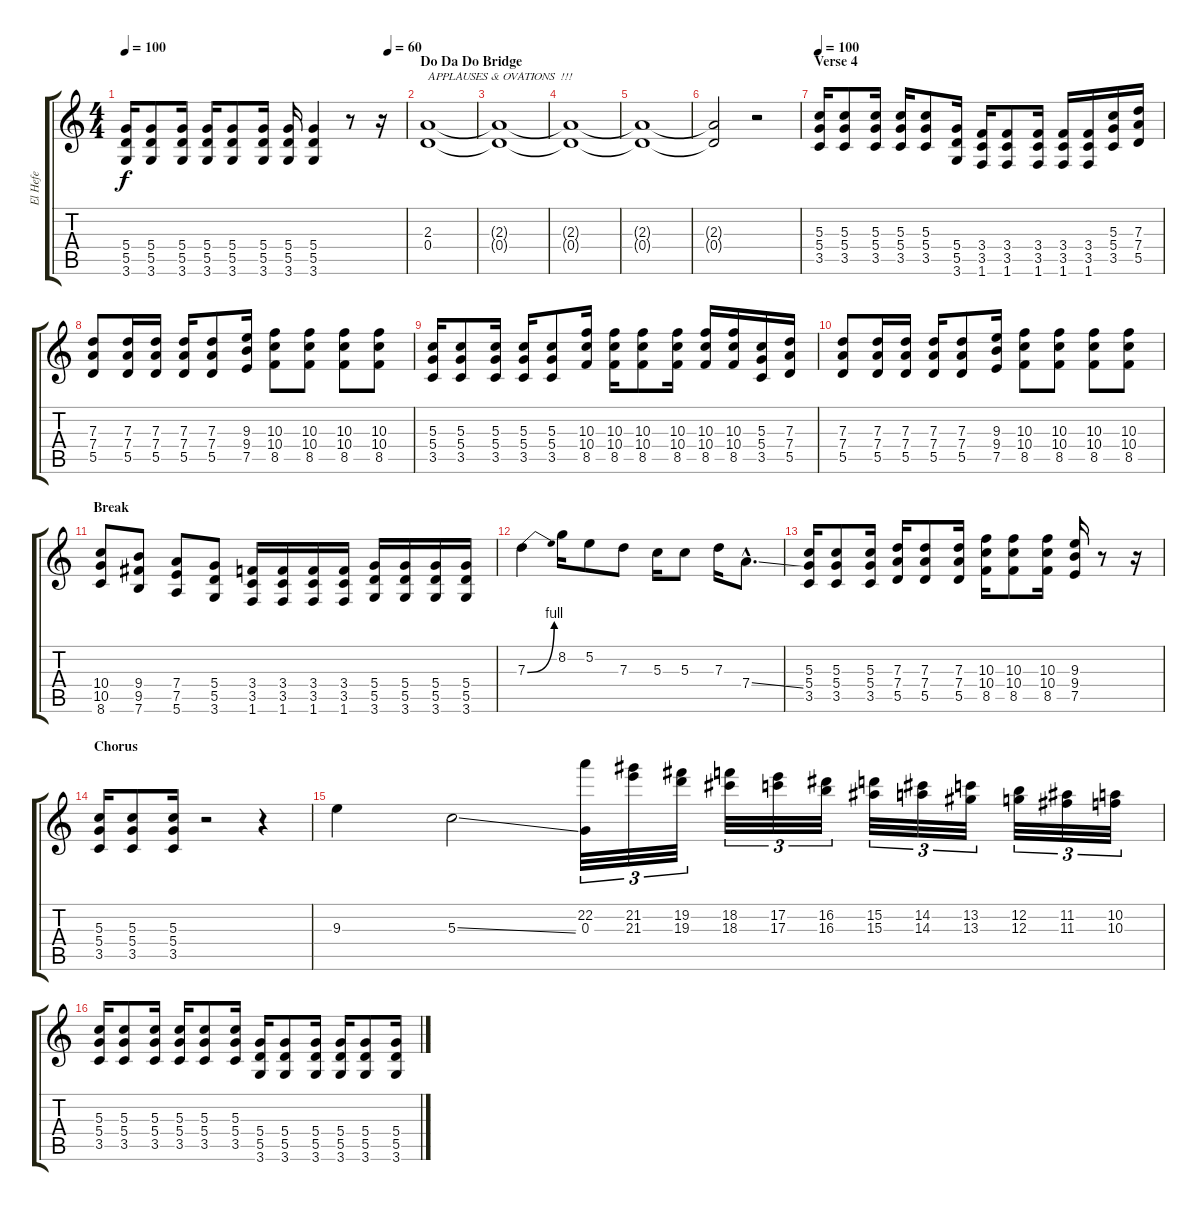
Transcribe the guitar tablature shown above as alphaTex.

\track ("El Hefe" "El Hefe") {instrument overdrivenguitar}
\staff {score tabs}
\tuning (E4 B3 G3 D3 A2 E2) {hide}
\ts (4 4)
\tempo 100
\tempo (60 0.9375)
\clef g2
\ks c
(5.4 5.5 3.6).16{dy f} (5.4 5.5 3.6).8 (5.4 5.5 3.6).16 (5.4 5.5 3.6).16 (5.4 5.5 3.6).8 (5.4 5.5 3.6).16 (5.4 5.5 3.6).16 (5.4 5.5 3.6).4 r.8 r.16 |
\section ("" "Do Da Do Bridge")
(2.3 0.4).1{txt "APPLAUSES & OVATIONS  !!!" volume 9 instrument applause} |
(2.3{t} 0.4{t}).1 |
(2.3{t} 0.4{t}).1 |
(2.3{t} 0.4{t}).1 |
(2.3{t} 0.4{t}).2 r.2{volume 14 instrument overdrivenguitar} |
\section ("" "Verse 4")
\tempo 100
(5.3 5.4 3.5).16 (5.3 5.4 3.5).8 (5.3 5.4 3.5).16 (5.3 5.4 3.5).16 (5.3 5.4 3.5).8 (5.4 5.5 3.6).16 (3.4 3.5 1.6).16 (3.4 3.5 1.6).8 (3.4 3.5 1.6).16 (3.4 3.5 1.6).16 (3.4 3.5 1.6).16 (5.3 5.4 3.5).16 (7.3 7.4 5.5).16 |
(7.3 7.4 5.5).8 (7.3 7.4 5.5).16 (7.3 7.4 5.5).16 (7.3 7.4 5.5).16 (7.3 7.4 5.5).8 (9.3 9.4 7.5).16 (10.3 10.4 8.5).8 (10.3 10.4 8.5).8 (10.3 10.4 8.5).8 (10.3 10.4 8.5).8 |
(5.3 5.4 3.5).16 (5.3 5.4 3.5).8 (5.3 5.4 3.5).16 (5.3 5.4 3.5).16 (5.3 5.4 3.5).8 (10.3 10.4 8.5).16 (10.3 10.4 8.5).16 (10.3 10.4 8.5).8 (10.3 10.4 8.5).16 (10.3 10.4 8.5).16 (10.3 10.4 8.5).16 (5.3 5.4 3.5).16 (7.3 7.4 5.5).16 |
(7.3 7.4 5.5).8 (7.3 7.4 5.5).16 (7.3 7.4 5.5).16 (7.3 7.4 5.5).16 (7.3 7.4 5.5).8 (9.3 9.4 7.5).16 (10.3 10.4 8.5).8 (10.3 10.4 8.5).8 (10.3 10.4 8.5).8 (10.3 10.4 8.5).8 |
\section ("" "Break")
(10.4 10.5 8.6).8 (9.4 9.5 7.6).8 (7.4 7.5 5.6).8 (5.4 5.5 3.6).8 (3.4 3.5 1.6).16{instrument electricguitarmuted} (3.4 3.5 1.6).16 (3.4 3.5 1.6).16 (3.4 3.5 1.6).16 (5.4 5.5 3.6).16 (5.4 5.5 3.6).16 (5.4 5.5 3.6).16 (5.4 5.5 3.6).16 |
7.3{be (bend 0 0 60 4)}.4{instrument overdrivenguitar} 8.2.16 5.2.8 7.3.8 5.3.16 5.3.8 7.3.16 7.4{ss hac}.8{d} |
(5.3 5.4 3.5).16 (5.3 5.4 3.5).8 (5.3 5.4 3.5).16 (7.3 7.4 5.5).16 (7.3 7.4 5.5).8 (7.3 7.4 5.5).16 (10.3 10.4 8.5).16 (10.3 10.4 8.5).8 (10.3 10.4 8.5).16 (9.3 9.4 7.5).16 r.8 r.16 |
\section ("" "Chorus")
(5.3 5.4 3.5).16 (5.3 5.4 3.5).8 (5.3 5.4 3.5).16 r.2 r.4 |
9.3.4 5.3{ss}.2 (22.2 0.3).32{tu (3 2)} (21.2 21.3).32{tu (3 2)} (19.2 19.3).32{tu (3 2)} (18.2 18.3).32{tu (3 2)} (17.2 17.3).32{tu (3 2)} (16.2 16.3).32{tu (3 2)} (15.2 15.3).32{tu (3 2)} (14.2 14.3).32{tu (3 2)} (13.2 13.3).32{tu (3 2)} (12.2 12.3).32{tu (3 2)} (11.2 11.3).32{tu (3 2)} (10.2 10.3).32{tu (3 2)} |
(5.3 5.4 3.5).16 (5.3 5.4 3.5).8 (5.3 5.4 3.5).16 (5.3 5.4 3.5).16 (5.3 5.4 3.5).8 (5.3 5.4 3.5).16 (5.4 5.5 3.6).16 (5.4 5.5 3.6).8 (5.4 5.5 3.6).16 (5.4 5.5 3.6).16 (5.4 5.5 3.6).8 (5.4 5.5 3.6).16
